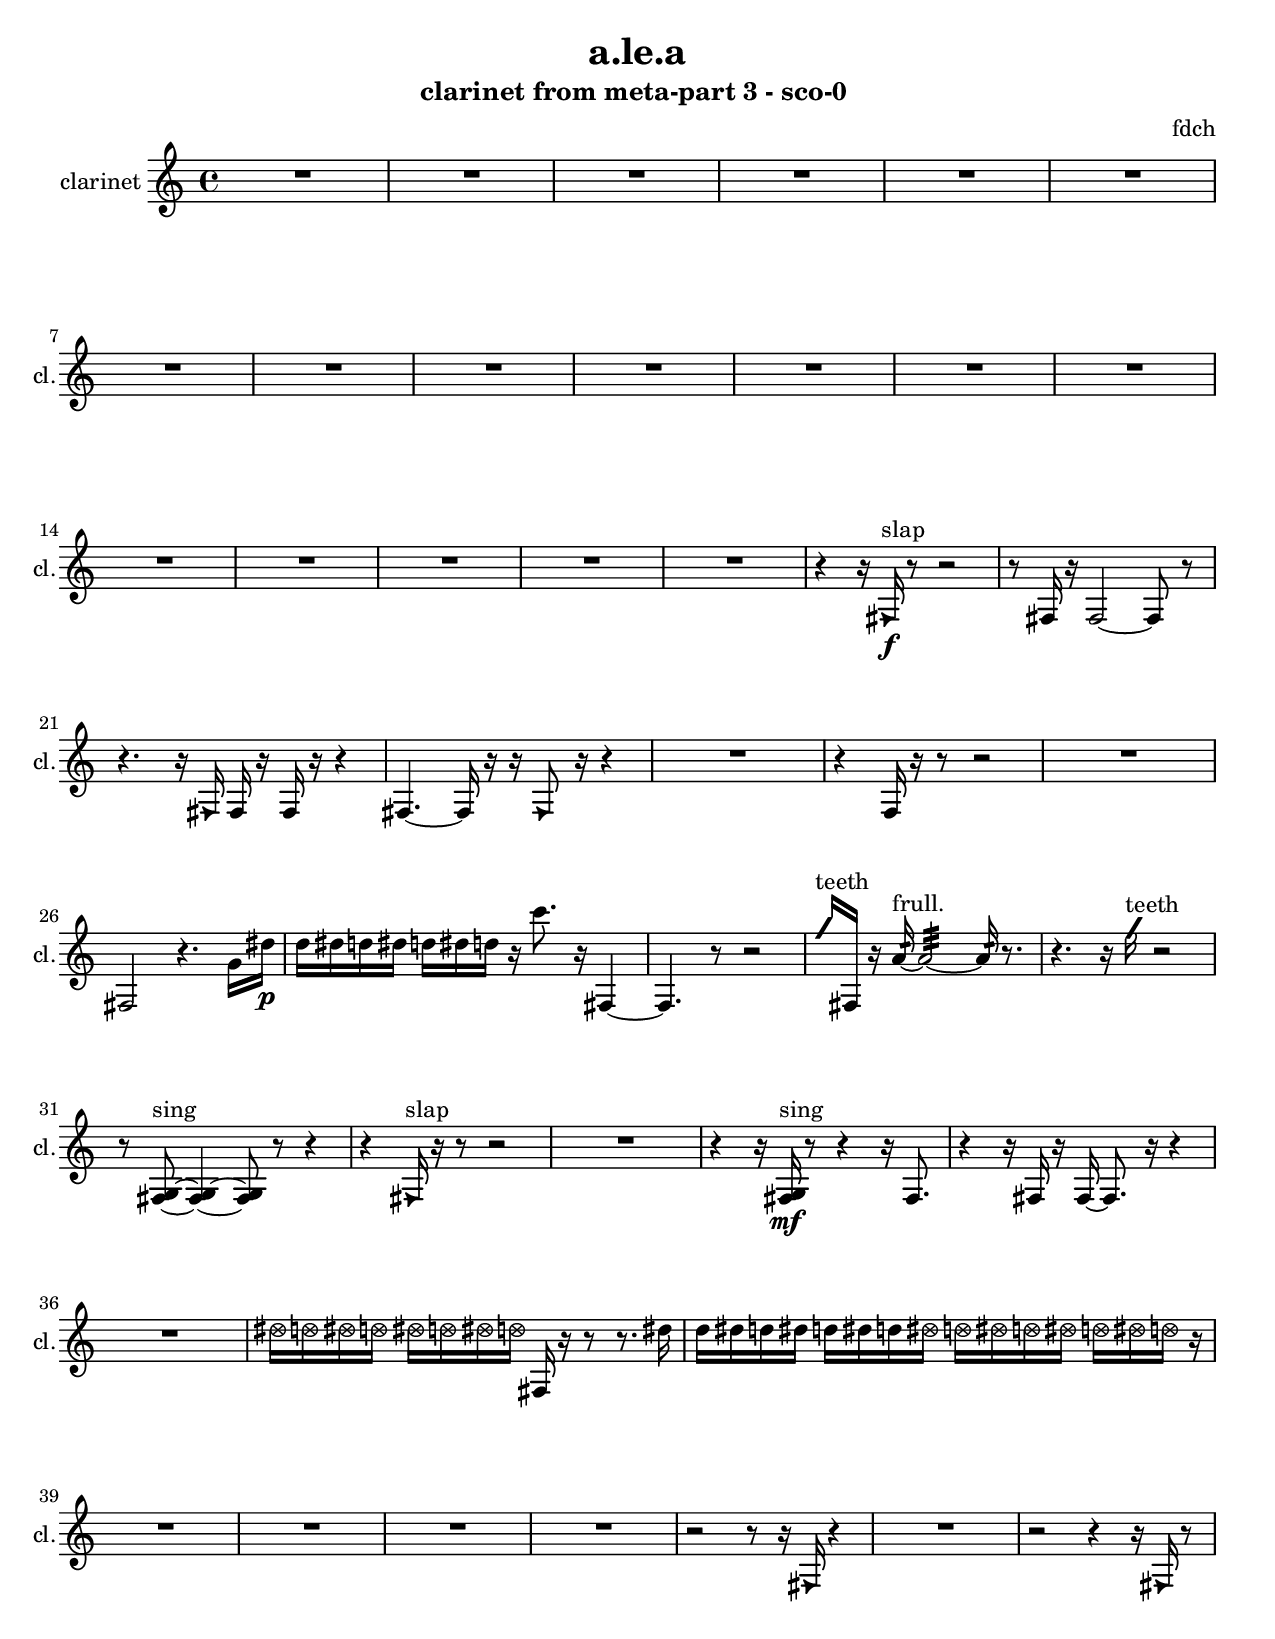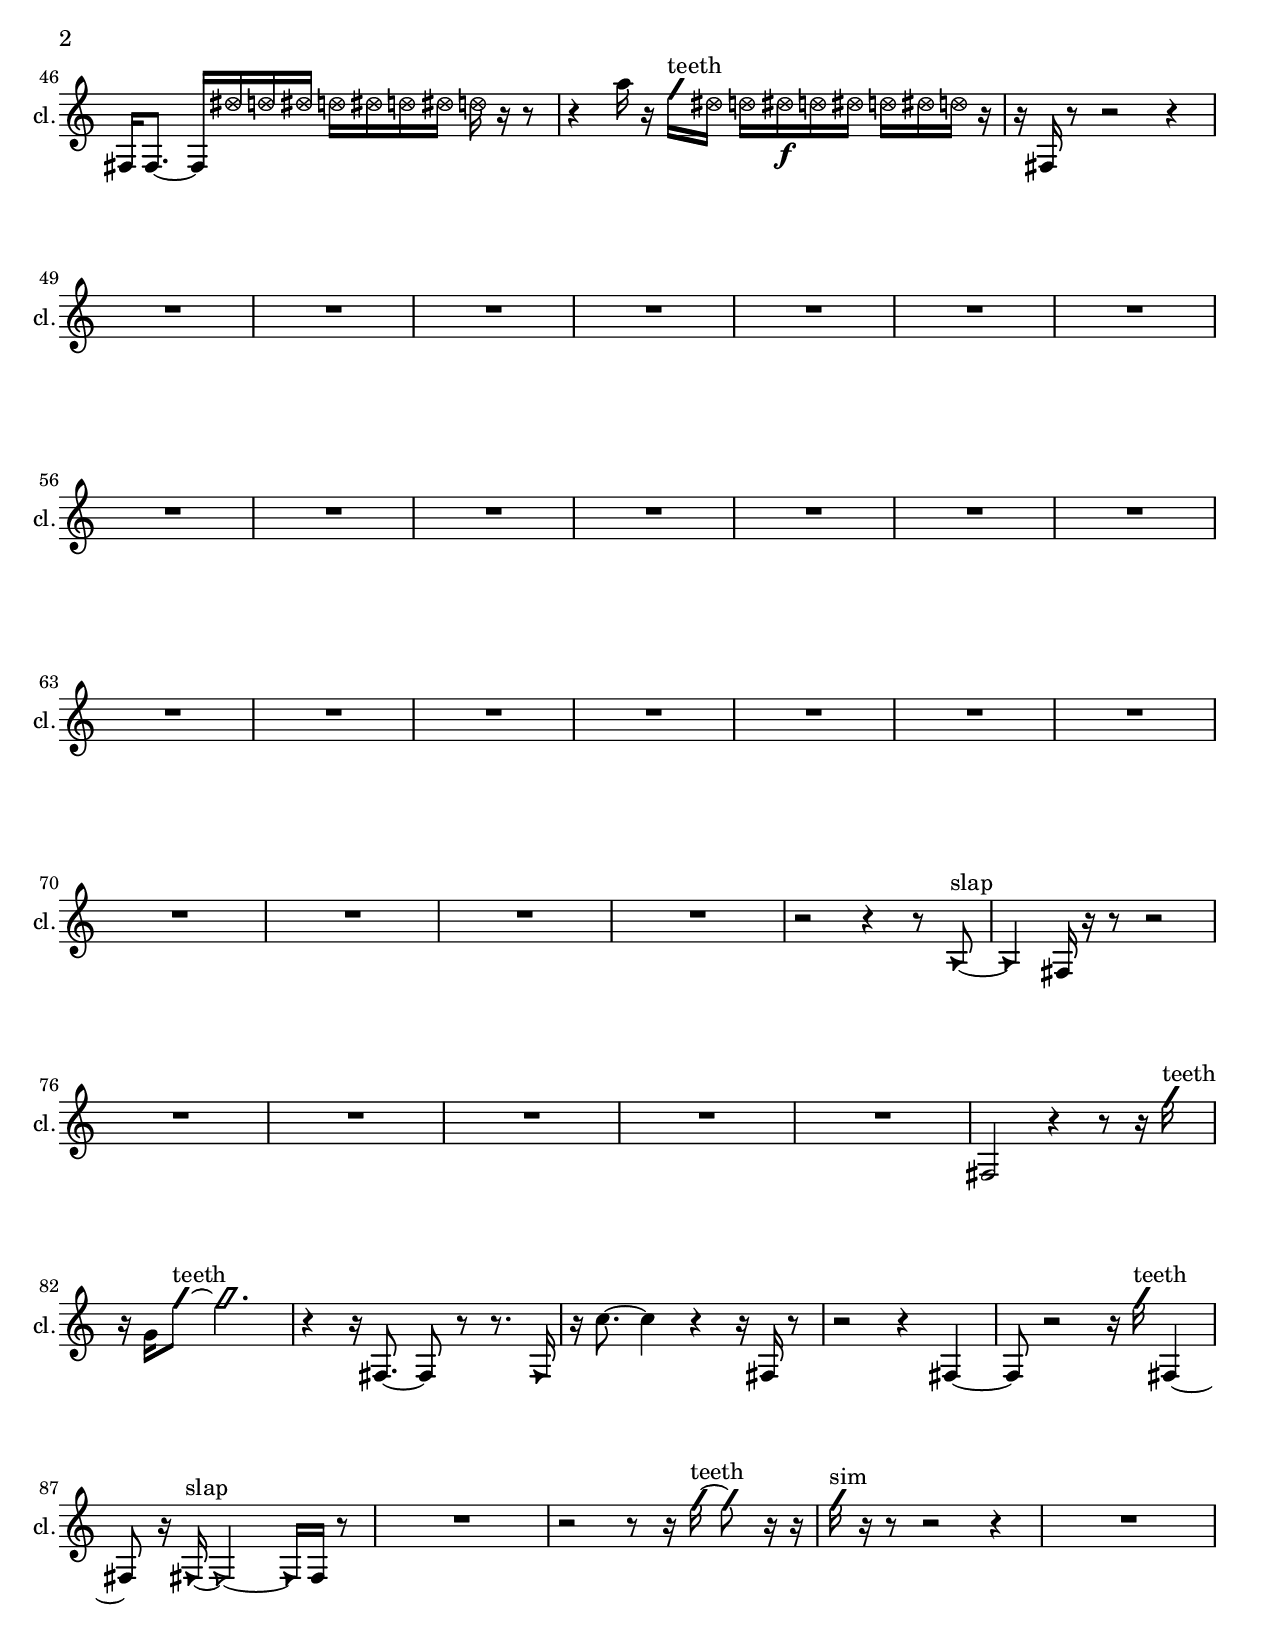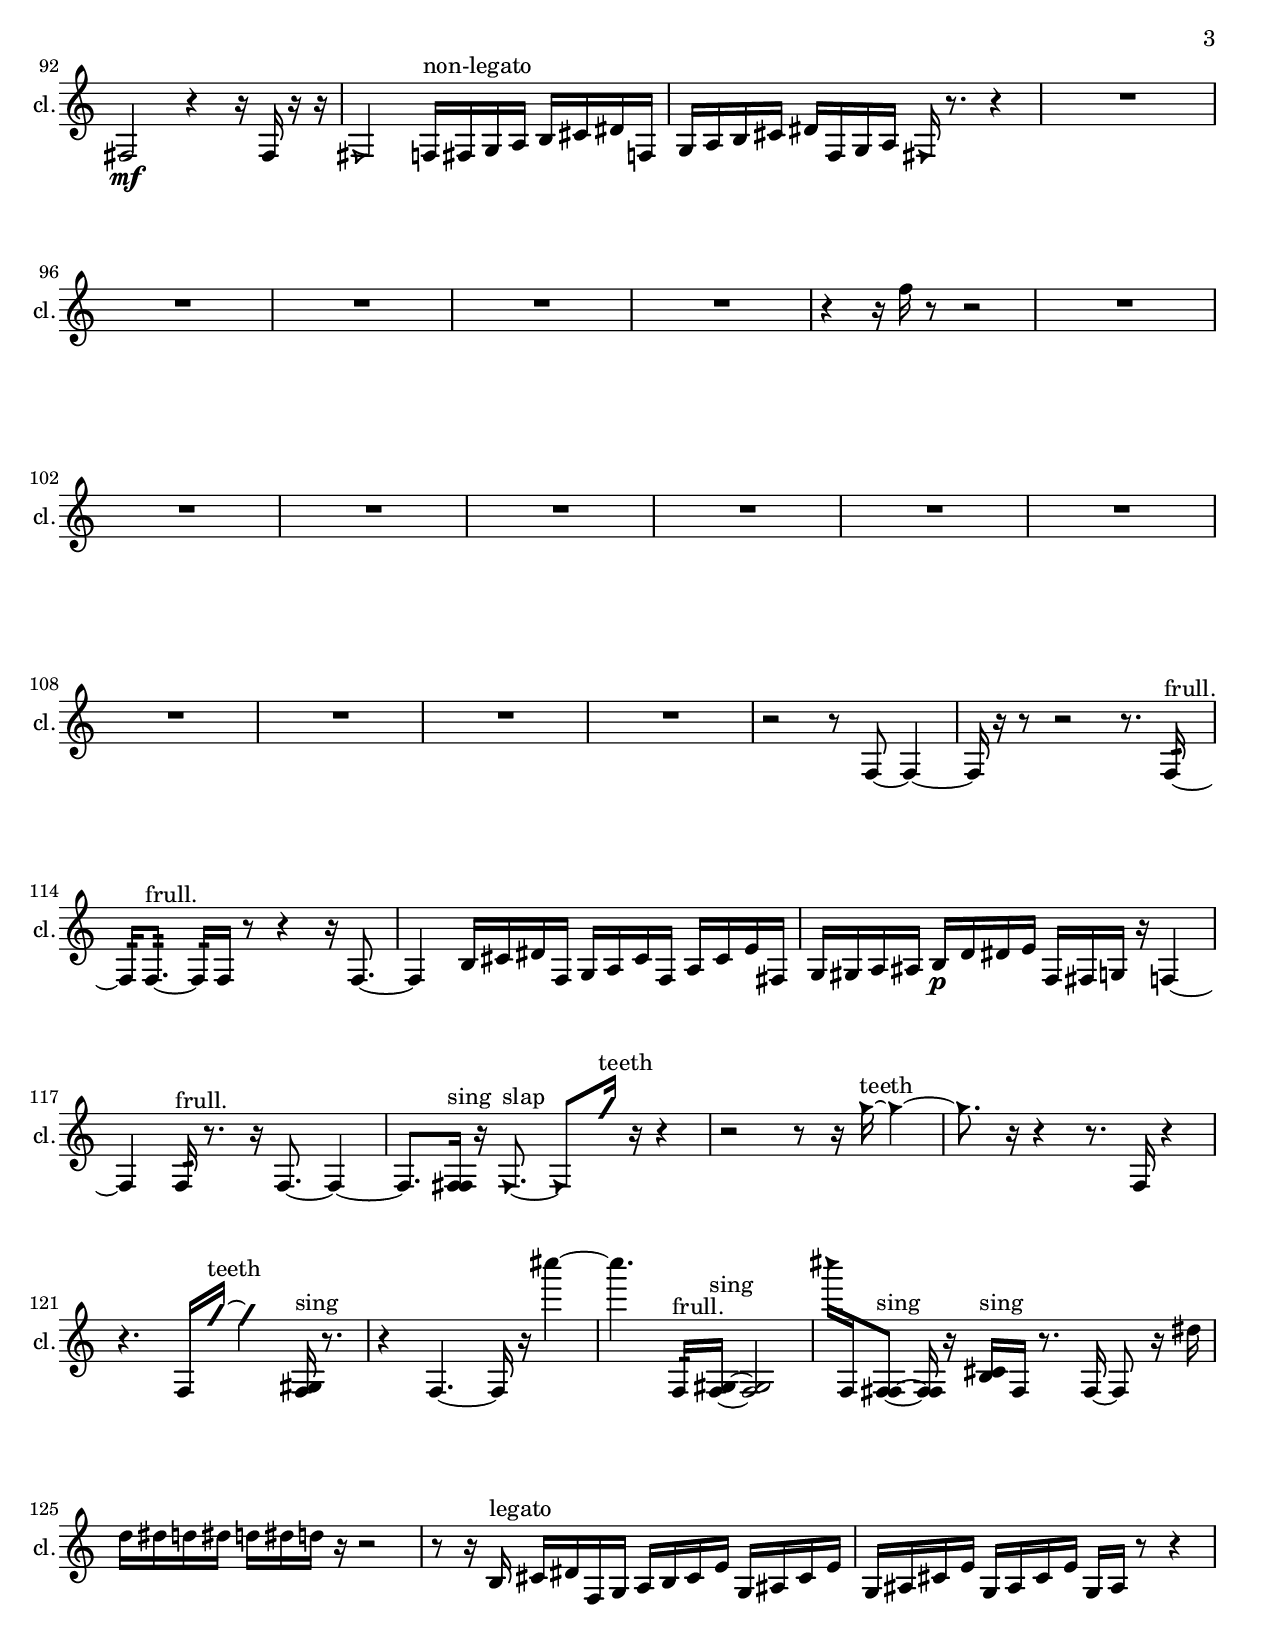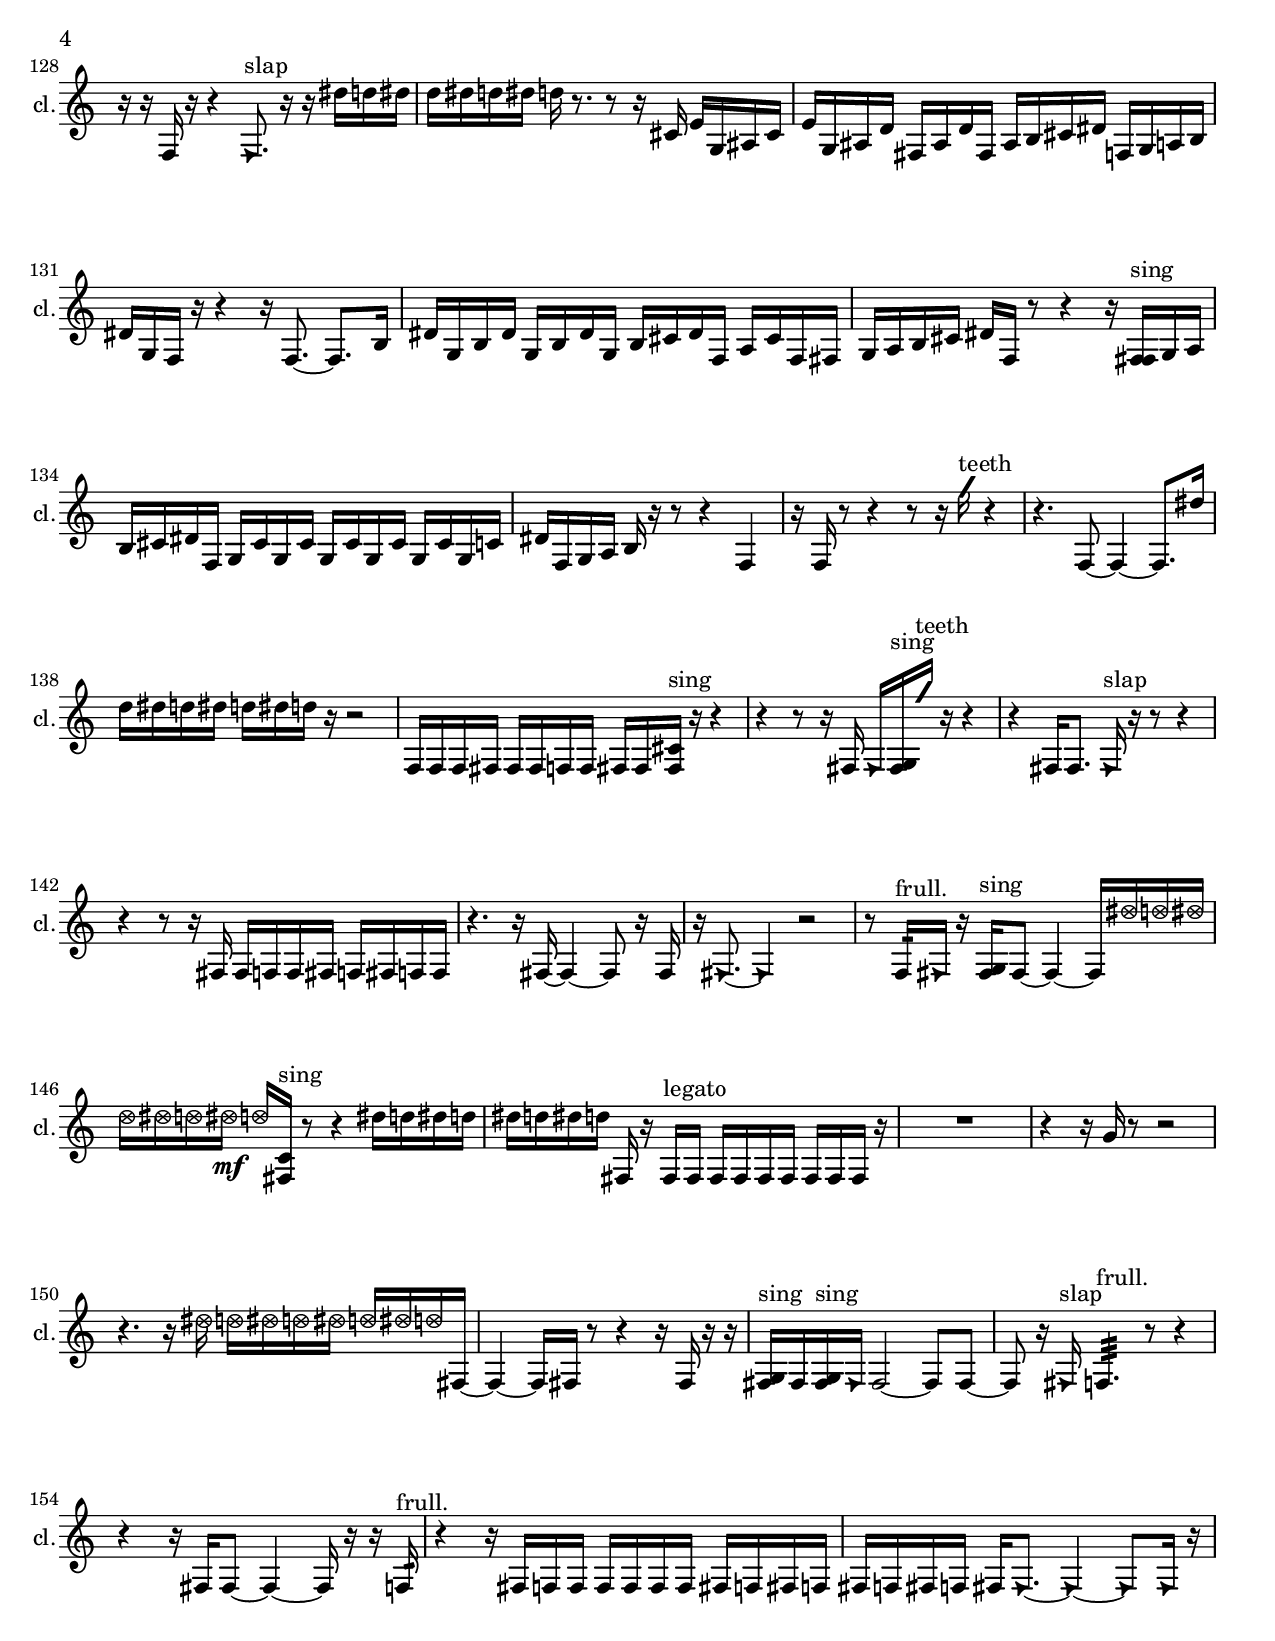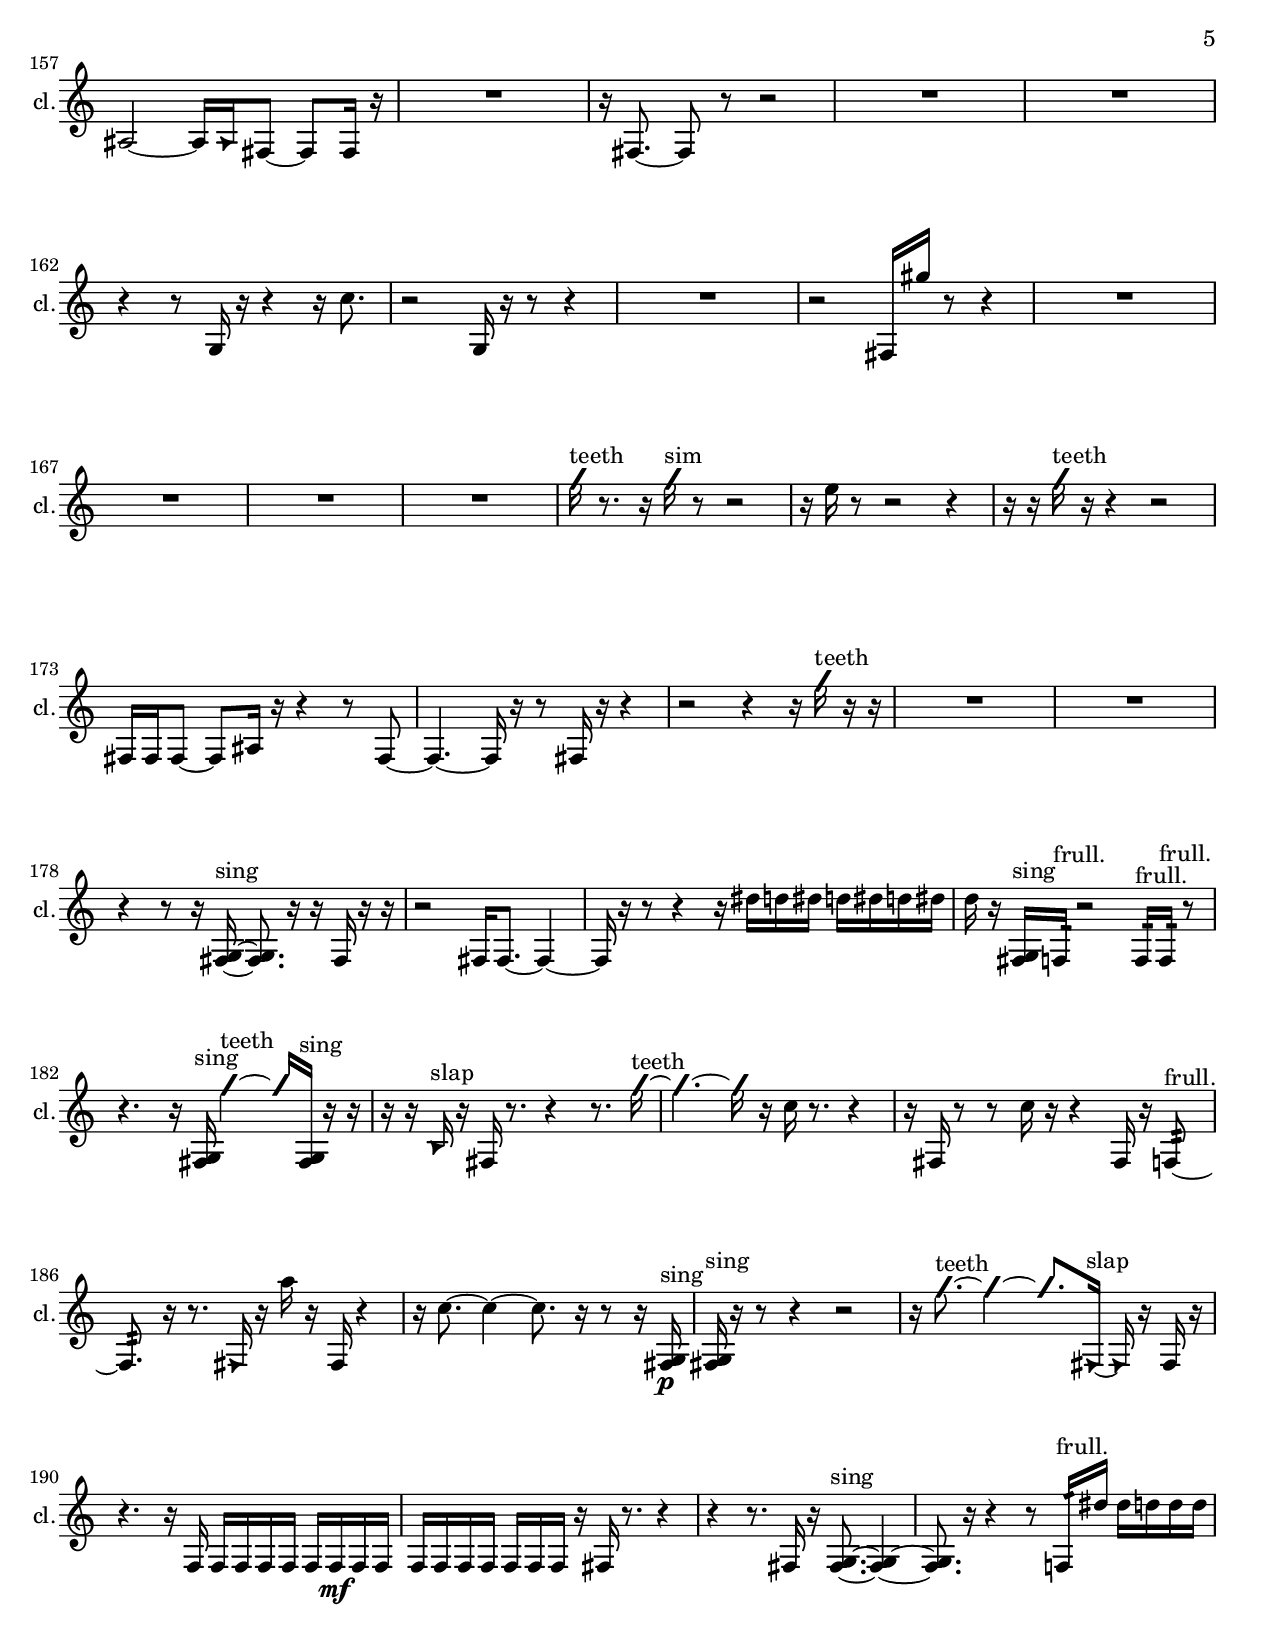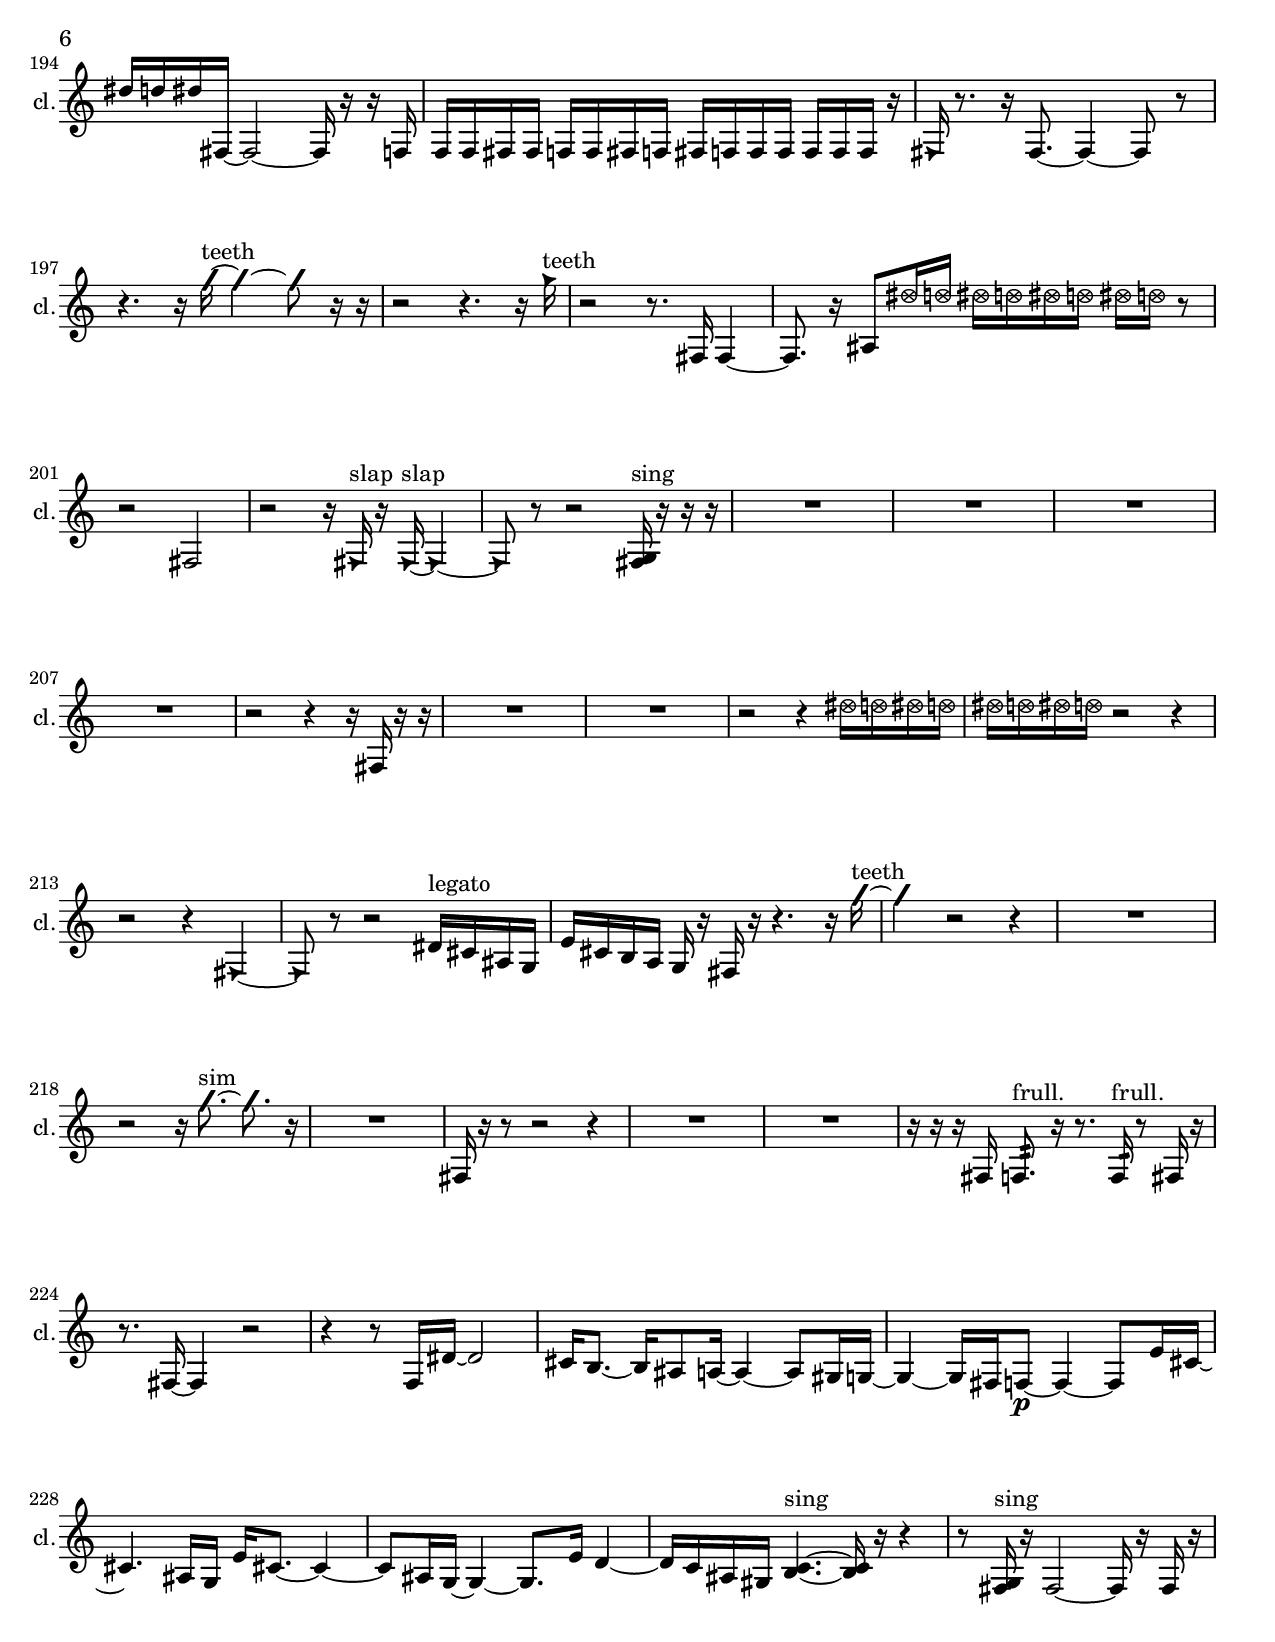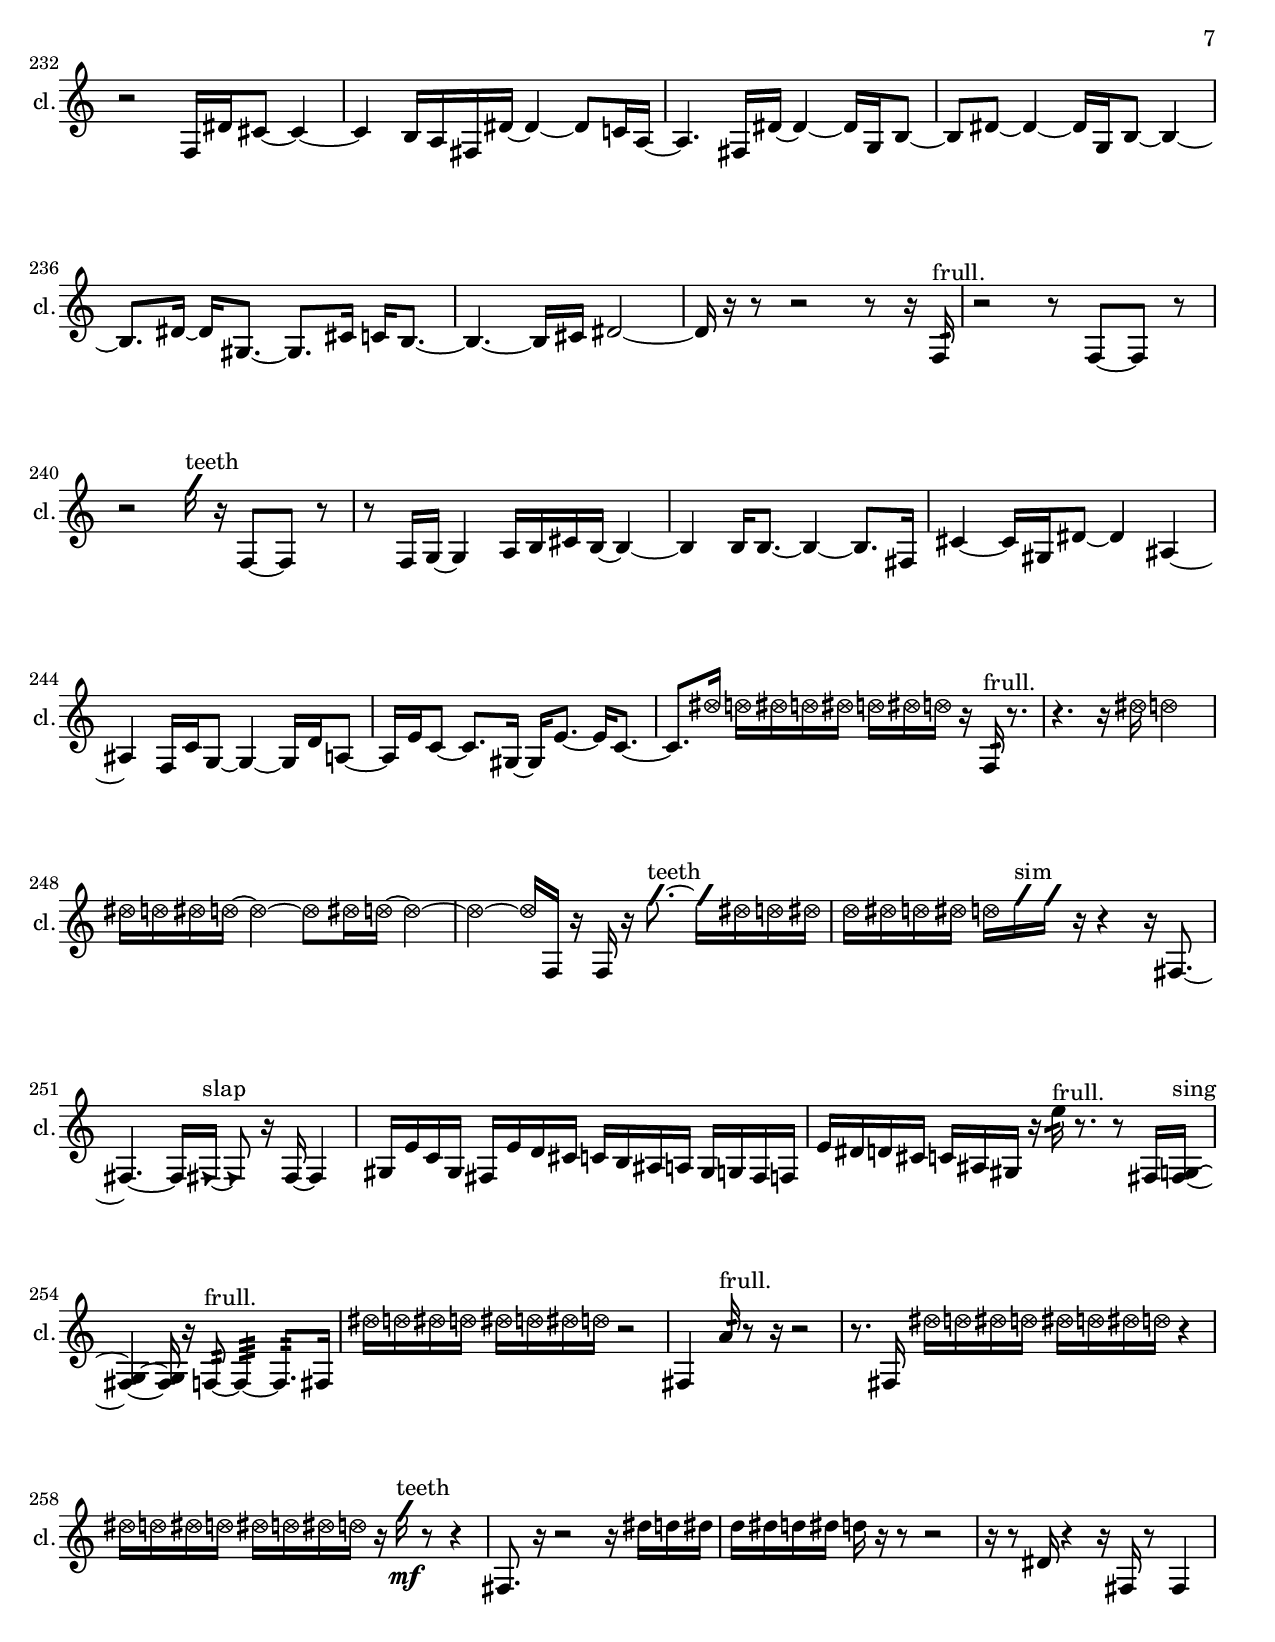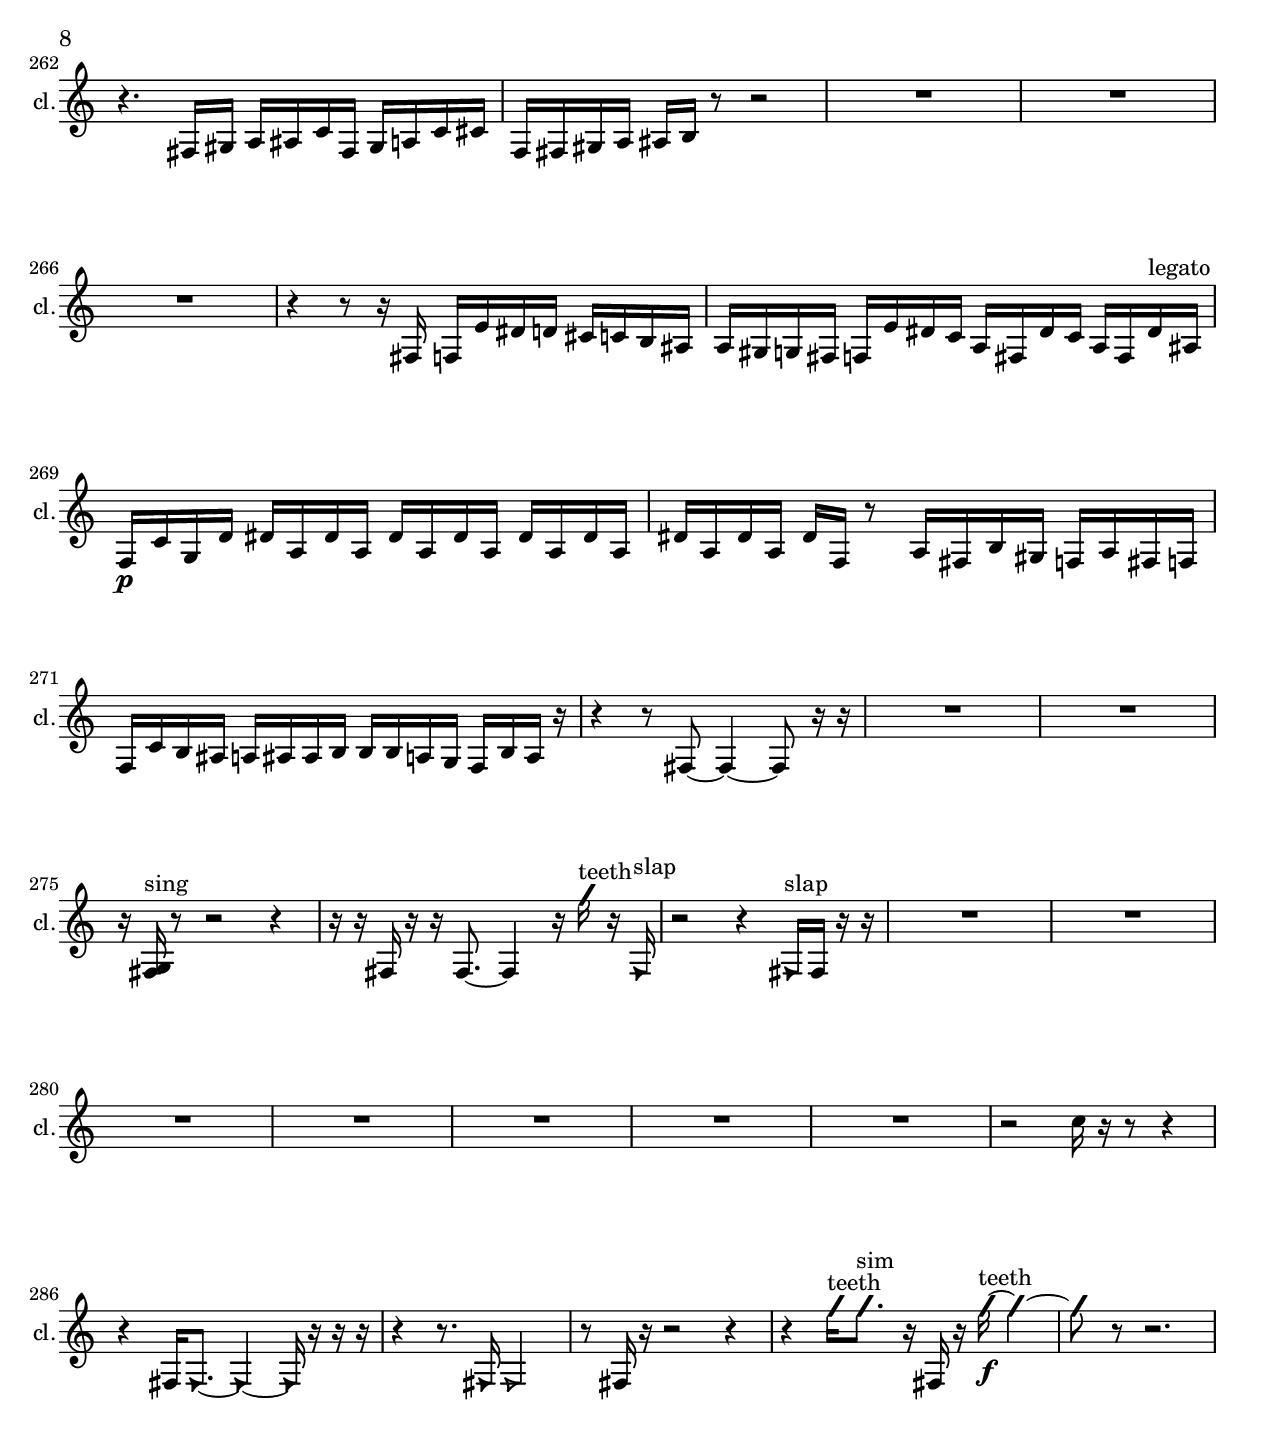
\version "2.19.56" 

clarinet_one_part = \relative c {

  \time 4/4

  \clef treble 
  % ________________________________________bar 1 :
  R1  |
  % ________________________________________bar 2 :
  R1  |
  % ________________________________________bar 3 :
  R1  |
  % ________________________________________bar 4 :
  R1  |
  % ________________________________________bar 5 :
  R1  |
  % ________________________________________bar 6 :
  R1  |
  % ________________________________________bar 7 :
  R1  |
  % ________________________________________bar 8 :
  R1  |
  % ________________________________________bar 9 :
  R1  |
  % ________________________________________bar 10 :
  R1  |
  % ________________________________________bar 11 :
  R1  |
  % ________________________________________bar 12 :
  R1  |
  % ________________________________________bar 13 :
  R1  |
  % ________________________________________bar 14 :
  R1  |
  % ________________________________________bar 15 :
  R1  |
  % ________________________________________bar 16 :
  R1  |
  % ________________________________________bar 17 :
  R1  |
  % ________________________________________bar 18 :
  R1  |
  % ________________________________________bar 19 :
  r4 
  r16  \once \override NoteHead.style = #'triangle fis16\f^\markup {slap }  r8 
  r2  |
  % ________________________________________bar 20 :
  r8  fis16  r16 
  fis2~ 
  fis8  r8  |
  % ________________________________________bar 21 :
  r4. 
  r16  \once \override NoteHead.style = #'triangle fis16 
  fis16  r16  fis16  r16 
  r4  |
  % ________________________________________bar 22 :
  fis4.~ 
  fis16  r16 
  r16  \once \override NoteHead.style = #'triangle fis8  r16 
  r4  |
  % ________________________________________bar 23 :
  R1  |
  % ________________________________________bar 24 :
  r4 
  f16  r16  r8 
  r2  |
  % ________________________________________bar 25 :
  R1  |
  % ________________________________________bar 26 :
  fis2 
  r4. 
  g'16  dis'16\p  |
  % ________________________________________bar 27 :
  d16  dis16  d16  dis16 
  d16  dis16  d16  r16 
  c'8.  r16 
  fis,,,4~  |
  % ________________________________________bar 28 :
  fis4. 
  r8 
  r2  |
  % ________________________________________bar 29 :
  \once \override NoteHead.style = #'slash g''16^\markup {teeth }  fis,,16  r16  a'16:32~^\markup {frull. } 
  a2:32~ 
  a16:32  r8.  |
  % ________________________________________bar 30 :
  r4. 
  r16  \once \override NoteHead.style = #'slash g'16^\markup {teeth } 
  r2  |
  % ________________________________________bar 31 :
  r8  <fis,, g >8~^\markup {sing } 
  <fis g >4~ 
  <fis g >8  r8 
  r4  |
  % ________________________________________bar 32 :
  r4 
  \once \override NoteHead.style = #'triangle fis16^\markup {slap }  r16  r8 
  r2  |
  % ________________________________________bar 33 :
  R1  |
  % ________________________________________bar 34 :
  r4 
  r16  <fis g >16\mf^\markup {sing }  r8 
  r4 
  r16  fis8.  |
  % ________________________________________bar 35 :
  r4 
  r16  fis16  r16  fis16~ 
  fis8.  r16 
  r4  |
  % ________________________________________bar 36 :
  R1  |
  % ________________________________________bar 37 :
  \once \override NoteHead.style = #'xcircle dis''16  \once \override NoteHead.style = #'xcircle d16  \once \override NoteHead.style = #'xcircle dis16  \once \override NoteHead.style = #'xcircle d16 
  \once \override NoteHead.style = #'xcircle dis16  \once \override NoteHead.style = #'xcircle d16  \once \override NoteHead.style = #'xcircle dis16  \once \override NoteHead.style = #'xcircle d16 
  fis,,16  r16  r8 
  r8.  dis''16  |
  % ________________________________________bar 38 :
  d16  dis16  d16  dis16 
  d16  dis16  d16  \once \override NoteHead.style = #'xcircle dis16 
  \once \override NoteHead.style = #'xcircle d16  \once \override NoteHead.style = #'xcircle dis16  \once \override NoteHead.style = #'xcircle d16  \once \override NoteHead.style = #'xcircle dis16 
  \once \override NoteHead.style = #'xcircle d16  \once \override NoteHead.style = #'xcircle dis16  \once \override NoteHead.style = #'xcircle d16  r16  |
  % ________________________________________bar 39 :
  R1  |
  % ________________________________________bar 40 :
  R1  |
  % ________________________________________bar 41 :
  R1  |
  % ________________________________________bar 42 :
  R1  |
  % ________________________________________bar 43 :
  r2 
  r8  r16  \once \override NoteHead.style = #'triangle fis,,16 
  r4  |
  % ________________________________________bar 44 :
  R1  |
  % ________________________________________bar 45 :
  r2 
  r4 
  r16  \once \override NoteHead.style = #'triangle fis16  r8  |
  % ________________________________________bar 46 :
  fis16  fis8.~ 
  fis16  \once \override NoteHead.style = #'xcircle dis''16  \once \override NoteHead.style = #'xcircle d16  \once \override NoteHead.style = #'xcircle dis16 
  \once \override NoteHead.style = #'xcircle d16  \once \override NoteHead.style = #'xcircle dis16  \once \override NoteHead.style = #'xcircle d16  \once \override NoteHead.style = #'xcircle dis16 
  \once \override NoteHead.style = #'xcircle d16  r16  r8  |
  % ________________________________________bar 47 :
  r4 
  a'16  r16  \once \override NoteHead.style = #'slash g16^\markup {teeth }  \once \override NoteHead.style = #'xcircle dis16 
  \once \override NoteHead.style = #'xcircle d16  \once \override NoteHead.style = #'xcircle dis16\f  \once \override NoteHead.style = #'xcircle d16  \once \override NoteHead.style = #'xcircle dis16 
  \once \override NoteHead.style = #'xcircle d16  \once \override NoteHead.style = #'xcircle dis16  \once \override NoteHead.style = #'xcircle d16  r16  |
  % ________________________________________bar 48 :
  r16  fis,,16  r8 
  r2 
  r4  |
  % ________________________________________bar 49 :
  R1  |
  % ________________________________________bar 50 :
  R1  |
  % ________________________________________bar 51 :
  R1  |
  % ________________________________________bar 52 :
  R1  |
  % ________________________________________bar 53 :
  R1  |
  % ________________________________________bar 54 :
  R1  |
  % ________________________________________bar 55 :
  R1  |
  % ________________________________________bar 56 :
  R1  |
  % ________________________________________bar 57 :
  R1  |
  % ________________________________________bar 58 :
  R1  |
  % ________________________________________bar 59 :
  R1  |
  % ________________________________________bar 60 :
  R1  |
  % ________________________________________bar 61 :
  R1  |
  % ________________________________________bar 62 :
  R1  |
  % ________________________________________bar 63 :
  R1  |
  % ________________________________________bar 64 :
  R1  |
  % ________________________________________bar 65 :
  R1  |
  % ________________________________________bar 66 :
  R1  |
  % ________________________________________bar 67 :
  R1  |
  % ________________________________________bar 68 :
  R1  |
  % ________________________________________bar 69 :
  R1  |
  % ________________________________________bar 70 :
  R1  |
  % ________________________________________bar 71 :
  R1  |
  % ________________________________________bar 72 :
  R1  |
  % ________________________________________bar 73 :
  R1  |
  % ________________________________________bar 74 :
  r2 
  r4 
  r8  \once \override NoteHead.style = #'triangle a8~^\markup {slap }  |
  % ________________________________________bar 75 :
  \once \override NoteHead.style = #'triangle a4 
  fis16  r16  r8 
  r2  |
  % ________________________________________bar 76 :
  R1 |
  % ________________________________________bar 2 :
  R1  |
  % ________________________________________bar 3 :
  R1  |
  % ________________________________________bar 4 :
  R1  |
  % ________________________________________bar 5 :
  R1  |
  % ________________________________________bar 6 :
  fis2 
  r4 
  r8  r16  \once \override NoteHead.style = #'slash g''16^\markup {teeth }  |
  % ________________________________________bar 7 :
  r16  g,16  \once \override NoteHead.style = #'slash g'8~^\markup {teeth } 
  \once \override NoteHead.style = #'slash g2. |
  % ________________________________________bar 8 :
  r4 
  r16  fis,,8.~ 
  fis8  r8 
  r8.  \once \override NoteHead.style = #'triangle fis16  |
  % ________________________________________bar 9 :
  r16  c''8.~ 
  c4 
  r4 
  r16  fis,,16  r8  |
  % ________________________________________bar 10 :
  r2 
  r4 
  fis4~  |
  % ________________________________________bar 11 :
  fis8  r2 
  r16  \once \override NoteHead.style = #'slash g''16^\markup {teeth } 
  fis,,4~  |
  % ________________________________________bar 12 :
  fis8  r16  \once \override NoteHead.style = #'triangle fis16~^\markup {slap } 
  \once \override NoteHead.style = #'triangle fis2~ 
  \once \override NoteHead.style = #'triangle fis16  fis16  r8  |
  % ________________________________________bar 13 :
  R1  |
  % ________________________________________bar 14 :
  r2 
  r8  r16  \once \override NoteHead.style = #'slash g''16~^\markup {teeth } 
  \once \override NoteHead.style = #'slash g8  r16  r16  |
  % ________________________________________bar 15 :
  \once \override NoteHead.style = #'slash g16^\markup {sim }  r16  r8 
  r2 
  r4  |
  % ________________________________________bar 16 :
  R1  |
  % ________________________________________bar 17 :
  fis,,2\mf 
  r4 
  r16  fis16  r16  r16  |
  % ________________________________________bar 18 :
  \once \override NoteHead.style = #'triangle fis2 
  f16^\markup {non-legato }  fis16  g16  a16 
  b16  cis16  dis16  f,16  |
  % ________________________________________bar 19 :
  g16  a16  b16  cis16 
  dis16  f,16  g16  a16 
  \once \override NoteHead.style = #'triangle fis16  r8. 
  r4  |
  % ________________________________________bar 20 :
  R1  |
  % ________________________________________bar 21 :
  R1  |
  % ________________________________________bar 22 :
  R1  |
  % ________________________________________bar 23 :
  R1  |
  % ________________________________________bar 24 :
  R1  |
  % ________________________________________bar 25 :
  r4 
  r16  f''16  r8 
  r2  |
  % ________________________________________bar 26 :
  R1  |
  % ________________________________________bar 27 :
  R1  |
  % ________________________________________bar 28 :
  R1  |
  % ________________________________________bar 29 :
  R1  |
  % ________________________________________bar 30 :
  R1  |
  % ________________________________________bar 31 :
  R1  |
  % ________________________________________bar 32 :
  R1  |
  % ________________________________________bar 33 :
  R1  |
  % ________________________________________bar 34 :
  R1  |
  % ________________________________________bar 35 :
  R1  |
  % ________________________________________bar 36 :
  R1  |
  % ________________________________________bar 37 :
  r2 
  r8  f,,8~ 
  f4~  |
  % ________________________________________bar 38 :
  f16  r16  r8 
  r2 
  r8.  f16:32~^\markup {frull. }  |
  % ________________________________________bar 39 :
  f16:32  f8.:32~^\markup {frull. } 
  f16:32  f16  r8 
  r4 
  r16  f8.~  |
  % ________________________________________bar 40 :
  f4 
  b16  cis16  dis16  f,16 
  g16  a16  cis16  f,16 
  a16  cis16  e16  fis,16  |
  % ________________________________________bar 41 :
  g16  gis16  a16  ais16 
  b16\p  d16  dis16  e16 
  f,16  fis16  g16  r16 
  f4~  |
  % ________________________________________bar 42 :
  f4 
  f16:32^\markup {frull. }  r8. 
  r16  f8.~ 
  f4~  |
  % ________________________________________bar 43 :
  f8.  <f fis >16^\markup {sing } 
  r16  \once \override NoteHead.style = #'triangle f8.~^\markup {slap } 
  \once \override NoteHead.style = #'triangle f8  \once \override NoteHead.style = #'slash g''16^\markup {teeth }  r16 
  r4  |
  % ________________________________________bar 44 :
  r2 
  r8  r16  \once \override NoteHead.style = #'triangle g16~^\markup {teeth } 
  \once \override NoteHead.style = #'triangle g4~  |
  % ________________________________________bar 45 :
  \once \override NoteHead.style = #'triangle g8.  r16 
  r4 
  r8.  f,,16 
  r4  |
  % ________________________________________bar 46 :
  r4. 
  f16  \once \override NoteHead.style = #'slash g''16~^\markup {teeth } 
  \once \override NoteHead.style = #'slash g4 
  <f,, gis >16^\markup {sing }  r8.  |
  % ________________________________________bar 47 :
  r4 
  f4.~ 
  f16  r16 
  cis''''4~  |
  % ________________________________________bar 48 :
  cis4. 
  f,,,,16:32^\markup {frull. }  <f gis >16~^\markup {sing } 
  <f gis >2  |
  % ________________________________________bar 49 :
  \once \override NoteHead.style = #'triangle cis''''16  f,,,,16  <f fis >8~^\markup {sing } 
  <f fis >16  r16  <b cis >16^\markup {sing }  f16 
  r8.  f16~ 
  f8  r16  dis''16  |
  % ________________________________________bar 50 :
  d16  dis16  d16  dis16 
  d16  dis16  d16  r16 
  r2  |
  % ________________________________________bar 51 :
  r8  r16  b,16^\markup {legato } 
  cis16  dis16  f,16  g16 
  a16  b16  cis16  e16 
  g,16  ais16  cis16  e16  |
  % ________________________________________bar 52 :
  g,16  ais16  cis16  e16 
  g,16  ais16  cis16  e16 
  g,16  ais16  r8 
  r4  |
  % ________________________________________bar 53 :
  r16  r16  f16  r16 
  r4 
  \once \override NoteHead.style = #'triangle f8.^\markup {slap }  r16 
  r16  dis''16  d16  dis16  |
  % ________________________________________bar 54 :
  d16  dis16  d16  dis16 
  d16  r8. 
  r8  r16  cis,16 
  e16  g,16  ais16  cis16  |
  % ________________________________________bar 55 :
  e16  g,16  ais16  d16 
  fis,16  ais16  d16  fis,16 
  ais16  b16  cis16  dis16 
  f,16  g16  a16  b16  |
  % ________________________________________bar 56 :
  dis16  g,16  f16  r16 
  r4 
  r16  f8.~ 
  f8.  b16  |
  % ________________________________________bar 57 :
  dis16  g,16  b16  dis16 
  g,16  b16  dis16  g,16 
  b16  cis16  dis16  f,16 
  a16  cis16  f,16  fis16  |
  % ________________________________________bar 58 :
  g16  a16  b16  cis16 
  dis16  f,16  r8 
  r4 
  r16  <f fis >16^\markup {sing }  g16  a16  |
  % ________________________________________bar 59 :
  b16  cis16  dis16  f,16 
  g16  cis16  g16  cis16 
  g16  cis16  g16  cis16 
  g16  cis16  g16  c16  |
  % ________________________________________bar 60 :
  dis16  f,16  g16  a16 
  b16  r16  r8 
  r4 
  f4  |
  % ________________________________________bar 61 :
  r16  f16  r8 
  r4 
  r8  r16  \once \override NoteHead.style = #'slash g''16^\markup {teeth } 
  r4  |
  % ________________________________________bar 62 :
  r4. 
  f,,8~ 
  f4~ 
  f8.  dis''16  |
  % ________________________________________bar 63 :
  d16  dis16  d16  dis16 
  d16  dis16  d16  r16 
  r2  |
  % ________________________________________bar 64 :
  f,,16  f16  f16  fis16 
  fis16  fis16  f16  f16 
  fis16  fis16  <fis cis' >16^\markup {sing }  r16 
  r4  |
  % ________________________________________bar 65 :
  r4 
  r8  r16  fis16 
  \once \override NoteHead.style = #'triangle fis16  <fis g >16^\markup {sing }  \once \override NoteHead.style = #'slash g''16^\markup {teeth }  r16 
  r4  |
  % ________________________________________bar 66 :
  r4 
  fis,,16  fis8. 
  \once \override NoteHead.style = #'triangle fis16^\markup {slap }  r16  r8 
  r4  |
  % ________________________________________bar 67 :
  r4 
  r8  r16  fis16 
  fis16  f16  f16  fis16 
  f16  fis16  f16  f16  |
  % ________________________________________bar 68 :
  r4. 
  r16  fis16~ 
  fis4~ 
  fis8  r16  fis16  |
  % ________________________________________bar 69 :
  r16  \once \override NoteHead.style = #'triangle fis8.~ 
  \once \override NoteHead.style = #'triangle fis4 
  r2  |
  % ________________________________________bar 70 :
  r8  f16:32^\markup {frull. }  \once \override NoteHead.style = #'triangle fis16 
  r16  <fis g >16^\markup {sing }  fis8~ 
  fis4~ 
  fis16  \once \override NoteHead.style = #'xcircle dis''16  \once \override NoteHead.style = #'xcircle d16  \once \override NoteHead.style = #'xcircle dis16  |
  % ________________________________________bar 71 :
  \once \override NoteHead.style = #'xcircle d16  \once \override NoteHead.style = #'xcircle dis16  \once \override NoteHead.style = #'xcircle d16  \once \override NoteHead.style = #'xcircle dis16\mf 
  \once \override NoteHead.style = #'xcircle d16  <fis,, c' >16^\markup {sing }  r8 
  r4 
  dis''16  d16  dis16  d16  |
  % ________________________________________bar 72 :
  dis16  d16  dis16  d16 
  fis,,16  r16  fis16^\markup {legato }  fis16 
  fis16  fis16  fis16  fis16 
  fis16  fis16  fis16  r16  |
  % ________________________________________bar 73 :
  R1  |
  % ________________________________________bar 74 :
  r4 
  r16  g'16  r8 
  r2  |
  % ________________________________________bar 75 :
  r4. 
  r16  \once \override NoteHead.style = #'xcircle dis'16 
  \once \override NoteHead.style = #'xcircle d16  \once \override NoteHead.style = #'xcircle dis16  \once \override NoteHead.style = #'xcircle d16  \once \override NoteHead.style = #'xcircle dis16 
  \once \override NoteHead.style = #'xcircle d16  \once \override NoteHead.style = #'xcircle dis16  \once \override NoteHead.style = #'xcircle d16  fis,,16~  |
  % ________________________________________bar 76 :
  fis4~ 
  fis16  fis16  r8 
  r4 
  r16  fis16  r16  r16  |
  % ________________________________________bar 77 :
  <fis g >16^\markup {sing }  fis16  <fis g >16^\markup {sing }  \once \override NoteHead.style = #'triangle fis16 
  fis2~ 
  fis8  fis8~  |
  % ________________________________________bar 78 :
  fis8  r16  \once \override NoteHead.style = #'triangle fis16^\markup {slap } 
  f4.:32^\markup {frull. } 
  r8 
  r4  |
  % ________________________________________bar 79 :
  r4 
  r16  fis16  fis8~ 
  fis4~ 
  fis16  r16  r16  f16:32^\markup {frull. }  |
  % ________________________________________bar 80 :
  r4 
  r16  fis16  f16  f16 
  f16  f16  f16  f16 
  fis16  f16  fis16  f16  |
  % ________________________________________bar 81 :
  fis16  f16  fis16  f16 
  fis16  \once \override NoteHead.style = #'triangle fis8.~ 
  \once \override NoteHead.style = #'triangle fis4~ 
  \once \override NoteHead.style = #'triangle fis8  \once \override NoteHead.style = #'triangle fis16  r16  |
  % ________________________________________bar 82 :
  ais2~ 
  ais16  \once \override NoteHead.style = #'triangle ais16  fis8~ 
  fis8  fis16  r16  |
  % ________________________________________bar 83 :
  R1  |
  % ________________________________________bar 84 :
  r16  fis8.~ 
  fis8  r8 
  r2  |
  % ________________________________________bar 85 :
  R1  |
  % ________________________________________bar 86 :
  R1  |
  % ________________________________________bar 87 :
  r4 
  r8  g16  r16 
  r4 
  r16  c'8.  |
  % ________________________________________bar 88 :
  r2 
  g,16  r16  r8 
  r4  |
  % ________________________________________bar 89 :
  R1  |
  % ________________________________________bar 90 :
  r2 
  fis16  gis''16  r8 
  r4  |
  % ________________________________________bar 91 :
  R1  |
  % ________________________________________bar 92 :
  R1  |
  % ________________________________________bar 93 :
  R1  |
  % ________________________________________bar 94 :
  R1  |
  % ________________________________________bar 95 :
  \once \override NoteHead.style = #'slash g16^\markup {teeth }  r8. 
  r16  \once \override NoteHead.style = #'slash g16^\markup {sim }  r8 
  r2  |
  % ________________________________________bar 96 :
  r16  e16  r8 
  r2 
  r4  |
  % ________________________________________bar 97 :
  r16  r16  \once \override NoteHead.style = #'slash g16^\markup {teeth }  r16 
  r4 
  r2  |
  % ________________________________________bar 98 :
  fis,,16  fis16  fis8~ 
  fis8  ais16  r16 
  r4 
  r8  fis8~  |
  % ________________________________________bar 99 :
  fis4.~ 
  fis16  r16 
  r8  fis16  r16 
  r4  |
  % ________________________________________bar 100 :
  r2 
  r4 
  r16  \once \override NoteHead.style = #'slash g''16^\markup {teeth }  r16  r16  |
  % ________________________________________bar 101 :
  R1 |
  % ________________________________________bar 2 :
  R1  |
  % ________________________________________bar 3 :
  r4 
  r8  r16  <fis,, g >16~^\markup {sing } 
  <fis g >8.  r16 
  r16  fis16  r16  r16  |
  % ________________________________________bar 4 :
  r2 
  fis16  fis8.~ 
  fis4~  |
  % ________________________________________bar 5 :
  fis16  r16  r8 
  r4 
  r16  dis''16  d16  dis16 
  d16  dis16  d16  dis16  |
  % ________________________________________bar 6 :
  d16  r16  <fis,, g >16^\markup {sing }  f16:32^\markup {frull. } 
  r2 
  f16:32^\markup {frull. }  f16:32^\markup {frull. }  r8  |
  % ________________________________________bar 7 :
  r4. 
  r16  <fis g >16^\markup {sing } 
  \once \override NoteHead.style = #'slash g''4~^\markup {teeth } 
  \once \override NoteHead.style = #'slash g16  <fis,, g >16^\markup {sing }  r16  r16  |
  % ________________________________________bar 8 :
  r16  r16  \once \override NoteHead.style = #'triangle b16^\markup {slap }  r16 
  fis16  r8. 
  r4 
  r8.  \once \override NoteHead.style = #'slash g''16~^\markup {teeth }  |
  % ________________________________________bar 9 :
  \once \override NoteHead.style = #'slash g4.~ 
  \once \override NoteHead.style = #'slash g16  r16 
  c,16  r8. 
  r4  |
  % ________________________________________bar 10 :
  r16  fis,,16  r8 
  r8  c''16  r16 
  r4 
  fis,,16  r16  f8:32~^\markup {frull. }  |
  % ________________________________________bar 11 :
  f8.:32  r16 
  r8.  \once \override NoteHead.style = #'triangle fis16 
  r16  a''16  r16  fis,,16 
  r4  |
  % ________________________________________bar 12 :
  r16  c''8.~ 
  c4~ 
  c8.  r16 
  r8  r16  <fis,, g >16\p^\markup {sing }  |
  % ________________________________________bar 13 :
  <fis g >16^\markup {sing }  r16  r8 
  r4 
  r2  |
  % ________________________________________bar 14 :
  r16  \once \override NoteHead.style = #'slash g''8.~^\markup {teeth } 
  \once \override NoteHead.style = #'slash g4~ 
  \once \override NoteHead.style = #'slash g8.  \once \override NoteHead.style = #'triangle fis,,16~^\markup {slap } 
  \once \override NoteHead.style = #'triangle fis16  r16  fis16  r16  |
  % ________________________________________bar 15 :
  r4. 
  r16  f16 
  f16  f16  f16  f16 
  f16  f16\mf  f16  f16  |
  % ________________________________________bar 16 :
  f16  f16  f16  f16 
  f16  f16  f16  r16 
  fis16  r8. 
  r4  |
  % ________________________________________bar 17 :
  r4 
  r8.  fis16 
  r16  <fis g >8.~^\markup {sing } 
  <fis g >4~  |
  % ________________________________________bar 18 :
  <fis g >8.  r16 
  r4 
  r8  f16:32^\markup {frull. }  dis''16 
  dis16  d16  d16  d16  |
  % ________________________________________bar 19 :
  dis16  d16  dis16  fis,,16~ 
  fis2~ 
  fis16  r16  r16  f16  |
  % ________________________________________bar 20 :
  f16  f16  fis16  fis16 
  f16  f16  fis16  f16 
  fis16  f16  f16  f16 
  f16  f16  f16  r16  |
  % ________________________________________bar 21 :
  \once \override NoteHead.style = #'triangle fis16  r8. 
  r16  fis8.~ 
  fis4~ 
  fis8  r8  |
  % ________________________________________bar 22 :
  r4. 
  r16  \once \override NoteHead.style = #'slash g''16~^\markup {teeth } 
  \once \override NoteHead.style = #'slash g4~ 
  \once \override NoteHead.style = #'slash g8  r16  r16  |
  % ________________________________________bar 23 :
  r2 
  r4. 
  r16  \once \override NoteHead.style = #'triangle g16^\markup {teeth }  |
  % ________________________________________bar 24 :
  r2 
  r8.  fis,,16 
  fis4~  |
  % ________________________________________bar 25 :
  fis8.  r16 
  ais8  \once \override NoteHead.style = #'xcircle dis'16  \once \override NoteHead.style = #'xcircle d16 
  \once \override NoteHead.style = #'xcircle dis16  \once \override NoteHead.style = #'xcircle d16  \once \override NoteHead.style = #'xcircle dis16  \once \override NoteHead.style = #'xcircle d16 
  \once \override NoteHead.style = #'xcircle dis16  \once \override NoteHead.style = #'xcircle d16  r8  |
  % ________________________________________bar 26 :
  r2 
  fis,,2  |
  % ________________________________________bar 27 :
  r2 
  r16  \once \override NoteHead.style = #'triangle fis16^\markup {slap }  r16  \once \override NoteHead.style = #'triangle fis16~^\markup {slap } 
  \once \override NoteHead.style = #'triangle fis4~  |
  % ________________________________________bar 28 :
  \once \override NoteHead.style = #'triangle fis8  r8 
  r2 
  <fis g >16^\markup {sing }  r16  r16  r16  |
  % ________________________________________bar 29 :
  R1  |
  % ________________________________________bar 30 :
  R1  |
  % ________________________________________bar 31 :
  R1  |
  % ________________________________________bar 32 :
  R1  |
  % ________________________________________bar 33 :
  r2 
  r4 
  r16  fis16  r16  r16  |
  % ________________________________________bar 34 :
  R1  |
  % ________________________________________bar 35 :
  R1  |
  % ________________________________________bar 36 :
  r2 
  r4 
  \once \override NoteHead.style = #'xcircle dis''16  \once \override NoteHead.style = #'xcircle d16  \once \override NoteHead.style = #'xcircle dis16  \once \override NoteHead.style = #'xcircle d16  |
  % ________________________________________bar 37 :
  \once \override NoteHead.style = #'xcircle dis16  \once \override NoteHead.style = #'xcircle d16  \once \override NoteHead.style = #'xcircle dis16  \once \override NoteHead.style = #'xcircle d16 
  r2 
  r4  |
  % ________________________________________bar 38 :
  r2 
  r4 
  \once \override NoteHead.style = #'triangle fis,,4~  |
  % ________________________________________bar 39 :
  \once \override NoteHead.style = #'triangle fis8  r8 
  r2 
  dis'16^\markup {legato }  cis16  ais16  g16  |
  % ________________________________________bar 40 :
  e'16  cis16  b16  a16 
  g16  r16  fis16  r16 
  r4. 
  r16  \once \override NoteHead.style = #'slash g''16~^\markup {teeth }  |
  % ________________________________________bar 41 :
  \once \override NoteHead.style = #'slash g4 
  r2 
  r4  |
  % ________________________________________bar 42 :
  R1  |
  % ________________________________________bar 43 :
  r2 
  r16  \once \override NoteHead.style = #'slash g8.~^\markup {sim } 
  \once \override NoteHead.style = #'slash g8.  r16  |
  % ________________________________________bar 44 :
  R1  |
  % ________________________________________bar 45 :
  fis,,16  r16  r8 
  r2 
  r4  |
  % ________________________________________bar 46 :
  R1  |
  % ________________________________________bar 47 :
  R1  |
  % ________________________________________bar 48 :
  r16  r16  r16  fis16 
  f8.:32^\markup {frull. }  r16 
  r8.  f16:32^\markup {frull. } 
  r8  fis16  r16  |
  % ________________________________________bar 49 :
  r8.  fis16~ 
  fis4 
  r2  |
  % ________________________________________bar 50 :
  r4 
  r8  f16  dis'16~ 
  dis2  |
  % ________________________________________bar 51 :
  cis16  b8.~ 
  b16  ais8  a16~ 
  a4~ 
  a8  gis16  g16~  |
  % ________________________________________bar 52 :
  g4~ 
  g16  fis16  f8~\p 
  f4~ 
  f8  e'16  cis16~  |
  % ________________________________________bar 53 :
  cis4. 
  ais16  g16 
  e'16  cis8.~ 
  cis4~  |
  % ________________________________________bar 54 :
  cis8  ais16  g16~ 
  g4~ 
  g8.  e'16 
  d4~  |
  % ________________________________________bar 55 :
  d16  c16  ais16  gis16 
  <b c >4.~^\markup {sing } 
  <b c >16  r16 
  r4  |
  % ________________________________________bar 56 :
  r8  <fis g >16^\markup {sing }  r16 
  fis2~ 
  fis16  r16  fis16  r16  |
  % ________________________________________bar 57 :
  r2 
  f16  dis'16  cis8~ 
  cis4~  |
  % ________________________________________bar 58 :
  cis4 
  b16  a16  fis16  dis'16~ 
  dis4~ 
  dis8  c16  a16~  |
  % ________________________________________bar 59 :
  a4. 
  fis16  dis'16~ 
  dis4~ 
  dis16  g,16  b8~  |
  % ________________________________________bar 60 :
  b8  dis8~ 
  dis4~ 
  dis16  g,16  b8~ 
  b4~  |
  % ________________________________________bar 61 :
  b8.  dis16~ 
  dis16  gis,8.~ 
  gis8.  cis16 
  c16  b8.~  |
  % ________________________________________bar 62 :
  b4.~ 
  b16  cis16 
  dis2~  |
  % ________________________________________bar 63 :
  dis16  r16  r8 
  r2 
  r8  r16  f,16:32^\markup {frull. }  |
  % ________________________________________bar 64 :
  r2 
  r8  f8~ 
  f8  r8  |
  % ________________________________________bar 65 :
  r2 
  \once \override NoteHead.style = #'slash g''16^\markup {teeth }  r16  f,,8~ 
  f8  r8  |
  % ________________________________________bar 66 :
  r8  f16  g16~ 
  g4 
  a16  b16  cis16  b16~ 
  b4~  |
  % ________________________________________bar 67 :
  b4 
  b16  b8.~ 
  b4~ 
  b8.  fis16  |
  % ________________________________________bar 68 :
  cis'4~ 
  cis16  gis16  dis'8~ 
  dis4 
  ais4~  |
  % ________________________________________bar 69 :
  ais4 
  f16  c'16  g8~ 
  g4~ 
  g16  d'16  a8~  |
  % ________________________________________bar 70 :
  a16  e'16  c8~ 
  c8.  gis16~ 
  gis16  e'8.~ 
  e16  c8.~  |
  % ________________________________________bar 71 :
  c8.  \once \override NoteHead.style = #'xcircle dis'16 
  \once \override NoteHead.style = #'xcircle d16  \once \override NoteHead.style = #'xcircle dis16  \once \override NoteHead.style = #'xcircle d16  \once \override NoteHead.style = #'xcircle dis16 
  \once \override NoteHead.style = #'xcircle d16  \once \override NoteHead.style = #'xcircle dis16  \once \override NoteHead.style = #'xcircle d16  r16 
  f,,16:32^\markup {frull. }  r8.  |
  % ________________________________________bar 72 :
  r4. 
  r16  \once \override NoteHead.style = #'xcircle dis''16 
  \once \override NoteHead.style = #'xcircle d2  |
  % ________________________________________bar 73 :
  \once \override NoteHead.style = #'xcircle dis16  \once \override NoteHead.style = #'xcircle d16  \once \override NoteHead.style = #'xcircle dis16  \once \override NoteHead.style = #'xcircle d16~ 
  \once \override NoteHead.style = #'xcircle d4~ 
  \once \override NoteHead.style = #'xcircle d8  \once \override NoteHead.style = #'xcircle dis16  \once \override NoteHead.style = #'xcircle d16~ 
  \once \override NoteHead.style = #'xcircle d4~  |
  % ________________________________________bar 74 :
  \once \override NoteHead.style = #'xcircle d4~ 
  \once \override NoteHead.style = #'xcircle d16  f,,16  r16  f16 
  r16  \once \override NoteHead.style = #'slash g''8.~^\markup {teeth } 
  \once \override NoteHead.style = #'slash g16  \once \override NoteHead.style = #'xcircle dis16  \once \override NoteHead.style = #'xcircle d16  \once \override NoteHead.style = #'xcircle dis16  |
  % ________________________________________bar 75 :
  \once \override NoteHead.style = #'xcircle d16  \once \override NoteHead.style = #'xcircle dis16  \once \override NoteHead.style = #'xcircle d16  \once \override NoteHead.style = #'xcircle dis16 
  \once \override NoteHead.style = #'xcircle d16  \once \override NoteHead.style = #'slash g16^\markup {sim }  \once \override NoteHead.style = #'slash g16  r16 
  r4 
  r16  fis,,8.~  |
  % ________________________________________bar 76 :
  fis4.~ 
  fis16  \once \override NoteHead.style = #'triangle fis16~^\markup {slap } 
  \once \override NoteHead.style = #'triangle fis8  r16  fis16~ 
  fis4  |
  % ________________________________________bar 77 :
  gis16  e'16  c16  gis16 
  fis16  e'16  d16  cis16 
  c16  b16  ais16  a16 
  gis16  g16  fis16  f16  |
  % ________________________________________bar 78 :
  e'16  dis16  d16  cis16 
  c16  ais16  gis16  r16 
  e''16:32^\markup {frull. }  r8. 
  r8  fis,,16  <fis g >16~^\markup {sing }  |
  % ________________________________________bar 79 :
  <fis g >4~ 
  <fis g >16  r16  f8:32~^\markup {frull. } 
  f4:32~ 
  f8.:32  fis16  |
  % ________________________________________bar 80 :
  \once \override NoteHead.style = #'xcircle dis''16  \once \override NoteHead.style = #'xcircle d16  \once \override NoteHead.style = #'xcircle dis16  \once \override NoteHead.style = #'xcircle d16 
  \once \override NoteHead.style = #'xcircle dis16  \once \override NoteHead.style = #'xcircle d16  \once \override NoteHead.style = #'xcircle dis16  \once \override NoteHead.style = #'xcircle d16 
  r2  |
  % ________________________________________bar 81 :
  fis,,4 
  a'16:32^\markup {frull. }  r8  r16 
  r2  |
  % ________________________________________bar 82 :
  r8.  fis,16 
  \once \override NoteHead.style = #'xcircle dis''16  \once \override NoteHead.style = #'xcircle d16  \once \override NoteHead.style = #'xcircle dis16  \once \override NoteHead.style = #'xcircle d16 
  \once \override NoteHead.style = #'xcircle dis16  \once \override NoteHead.style = #'xcircle d16  \once \override NoteHead.style = #'xcircle dis16  \once \override NoteHead.style = #'xcircle d16 
  r4  |
  % ________________________________________bar 83 :
  \once \override NoteHead.style = #'xcircle dis16  \once \override NoteHead.style = #'xcircle d16  \once \override NoteHead.style = #'xcircle dis16  \once \override NoteHead.style = #'xcircle d16 
  \once \override NoteHead.style = #'xcircle dis16  \once \override NoteHead.style = #'xcircle d16  \once \override NoteHead.style = #'xcircle dis16  \once \override NoteHead.style = #'xcircle d16 
  r16  \once \override NoteHead.style = #'slash g16\mf^\markup {teeth }  r8 
  r4  |
  % ________________________________________bar 84 :
  fis,,8.  r16 
  r2 
  r16  dis''16  d16  dis16  |
  % ________________________________________bar 85 :
  d16  dis16  d16  dis16 
  d16  r16  r8 
  r2  |
  % ________________________________________bar 86 :
  r16  r8  dis,16 
  r4 
  r16  fis,16  r8 
  fis4  |
  % ________________________________________bar 87 :
  r4. 
  fis16  gis16 
  a16  ais16  c16  fis,16 
  gis16  a16  c16  cis16  |
  % ________________________________________bar 88 :
  f,16  fis16  gis16  a16 
  ais16  b16  r8 
  r2  |
  % ________________________________________bar 89 :
  R1  |
  % ________________________________________bar 90 :
  R1  |
  % ________________________________________bar 91 :
  R1  |
  % ________________________________________bar 92 :
  r4 
  r8  r16  fis16 
  f16  e'16  dis16  d16 
  cis16  c16  b16  ais16  |
  % ________________________________________bar 93 :
  a16  gis16  g16  fis16 
  f16  e'16  dis16  c16 
  a16  fis16  dis'16  c16 
  a16  fis16  dis'16^\markup {legato }  ais16  |
  % ________________________________________bar 94 :
  f16\p  c'16  g16  d'16 
  dis16  a16  dis16  a16 
  dis16  a16  dis16  a16 
  dis16  a16  dis16  a16  |
  % ________________________________________bar 95 :
  dis16  a16  dis16  a16 
  dis16  f,16  r8 
  a16  fis16  b16  gis16 
  f16  a16  fis16  f16  |
  % ________________________________________bar 96 :
  f16  c'16  b16  ais16 
  a16  ais16  ais16  b16 
  b16  b16  a16  g16 
  f16  b16  a16  r16  |
  % ________________________________________bar 97 :
  r4 
  r8  fis8~ 
  fis4~ 
  fis8  r16  r16  |
  % ________________________________________bar 98 :
  R1  |
  % ________________________________________bar 99 :
  R1  |
  % ________________________________________bar 100 :
  r16  <fis g >16^\markup {sing }  r8 
  r2 
  r4  |
  % ________________________________________bar 101 :
  r16  r16  fis16  r16 
  r16  fis8.~ 
  fis4 
  r16  \once \override NoteHead.style = #'slash g''16^\markup {teeth }  r16  \once \override NoteHead.style = #'triangle fis,,16^\markup {slap }  |
  % ________________________________________bar 102 :
  r2 
  r4 
  \once \override NoteHead.style = #'triangle fis16^\markup {slap }  fis16  r16  r16  |
  % ________________________________________bar 103 :
  R1  |
  % ________________________________________bar 104 :
  R1  |
  % ________________________________________bar 105 :
  R1  |
  % ________________________________________bar 106 :
  R1  |
  % ________________________________________bar 107 :
  R1  |
  % ________________________________________bar 108 :
  R1  |
  % ________________________________________bar 109 :
  R1  |
  % ________________________________________bar 110 :
  r2 
  c''16  r16  r8 
  r4  |
  % ________________________________________bar 111 :
  r4 
  fis,,16  \once \override NoteHead.style = #'triangle fis8.~ 
  \once \override NoteHead.style = #'triangle fis4~ 
  \once \override NoteHead.style = #'triangle fis16  r16  r16  r16  |
  % ________________________________________bar 112 :
  r4 
  r8.  \once \override NoteHead.style = #'triangle fis16 
  \once \override NoteHead.style = #'triangle fis2  |
  % ________________________________________bar 113 :
  r8  fis16  r16 
  r2 
  r4  |
  % ________________________________________bar 114 :
  r4 
  \once \override NoteHead.style = #'slash g''16^\markup {teeth }  \once \override NoteHead.style = #'slash g8.^\markup {sim } 
  r16  fis,,16  r16  \once \override NoteHead.style = #'slash g''16~\f^\markup {teeth } 
  \once \override NoteHead.style = #'slash g4~  |
  % ________________________________________bar 115 :
  \once \override NoteHead.style = #'slash g8  r8 
  r2. |
}



\header {
  title = "a.le.a"
  subtitle = "clarinet from meta-part 3 - sco-0 "
  composer = "fdch"
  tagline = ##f
}
\paper {
  max-systems-per-page = #8
}
\score {
  <<
    \new Staff \with { 
      instrumentName = "clarinet" 
      shortInstrumentName = "cl."} 
    {
      <<
        \new Voice {
          \clarinet_one_part
        }
      >>
    }
  >>
  \layout {
    \mergeDifferentlyHeadedOn
    \mergeDifferentlyDottedOn
    #(set-default-paper-size "letter")
  }
}
